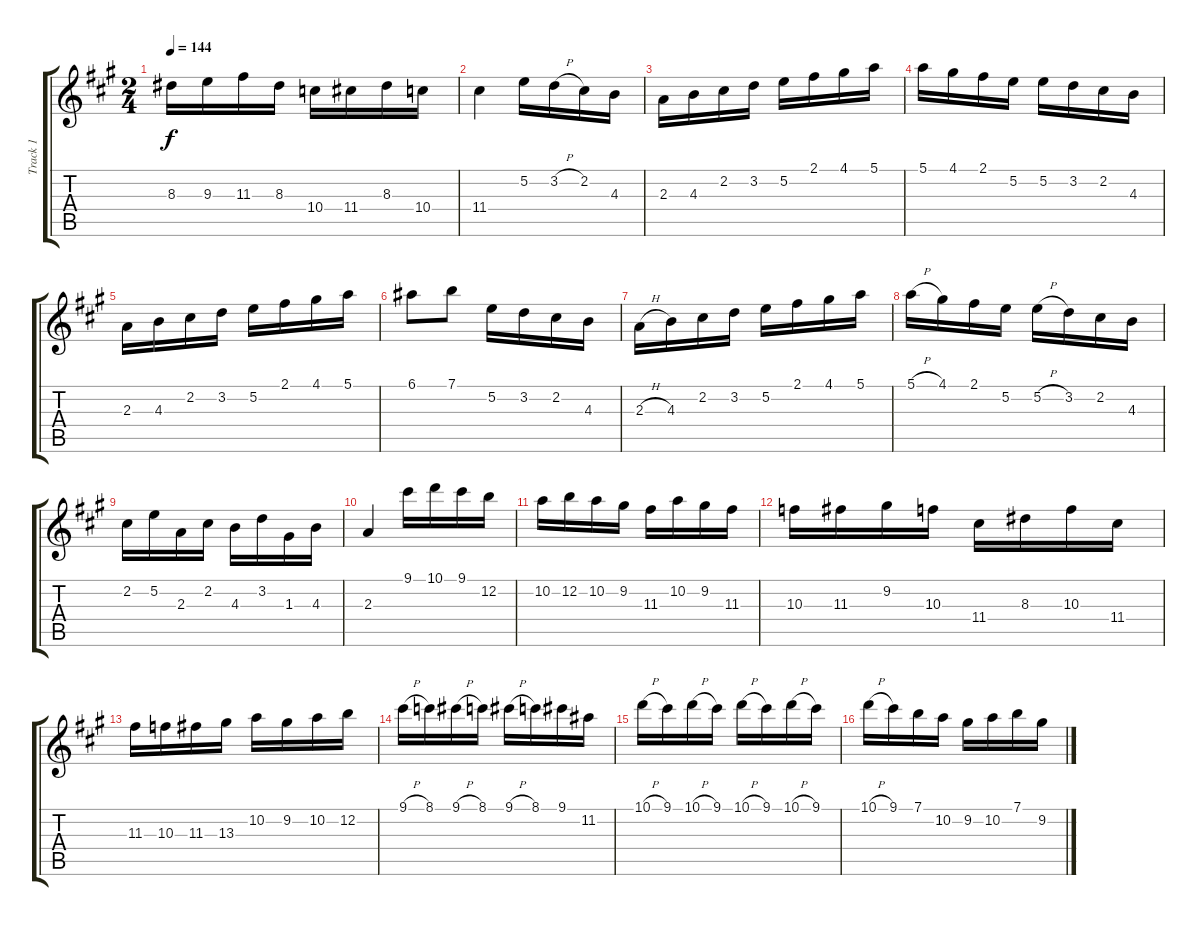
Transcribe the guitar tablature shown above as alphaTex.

\track ("Track 1" "Track 1") {instrument overdrivenguitar}
\staff {score tabs}
\tuning (E4 B3 G3 D3 A2 E2) {hide}
\ts (2 4)
\tempo 144
\clef g2
\ks a
8.3.16{dy f} 9.3.16 11.3.16 8.3.16 10.4.16 11.4.16 8.3.16 10.4.16 |
11.4.4 5.2.16 3.2{h}.16 2.2.16 4.3.16 |
2.3.16 4.3.16 2.2.16 3.2.16 5.2.16 2.1.16 4.1.16 5.1.16 |
5.1.16 4.1.16 2.1.16 5.2.16 5.2.16 3.2.16 2.2.16 4.3.16 |
2.3.16 4.3.16 2.2.16 3.2.16 5.2.16 2.1.16 4.1.16 5.1.16 |
6.1.8 7.1.8 5.2.16 3.2.16 2.2.16 4.3.16 |
2.3{h}.16 4.3.16 2.2.16 3.2.16 5.2.16 2.1.16 4.1.16 5.1.16 |
5.1{h}.16 4.1.16 2.1.16 5.2.16 5.2{h}.16 3.2.16 2.2.16 4.3.16 |
2.2.16 5.2.16 2.3.16 2.2.16 4.3.16 3.2.16 1.3.16 4.3.16 |
2.3.4 9.1.16 10.1.16 9.1.16 12.2.16 |
10.2.16 12.2.16 10.2.16 9.2.16 11.3.16 10.2.16 9.2.16 11.3.16 |
10.3.16 11.3.16 9.2.16 10.3.16 11.4.16 8.3.16 10.3.16 11.4.16 |
11.3.16 10.3.16 11.3.16 13.3.16 10.2.16 9.2.16 10.2.16 12.2.16 |
9.1{h}.16 8.1.16 9.1{h}.16 8.1.16 9.1{h}.16 8.1.16 9.1.16 11.2.16 |
10.1{h}.16 9.1.16 10.1{h}.16 9.1.16 10.1{h}.16 9.1.16 10.1{h}.16 9.1.16 |
10.1{h}.16 9.1.16 7.1.16 10.2.16 9.2.16 10.2.16 7.1.16 9.2.16
